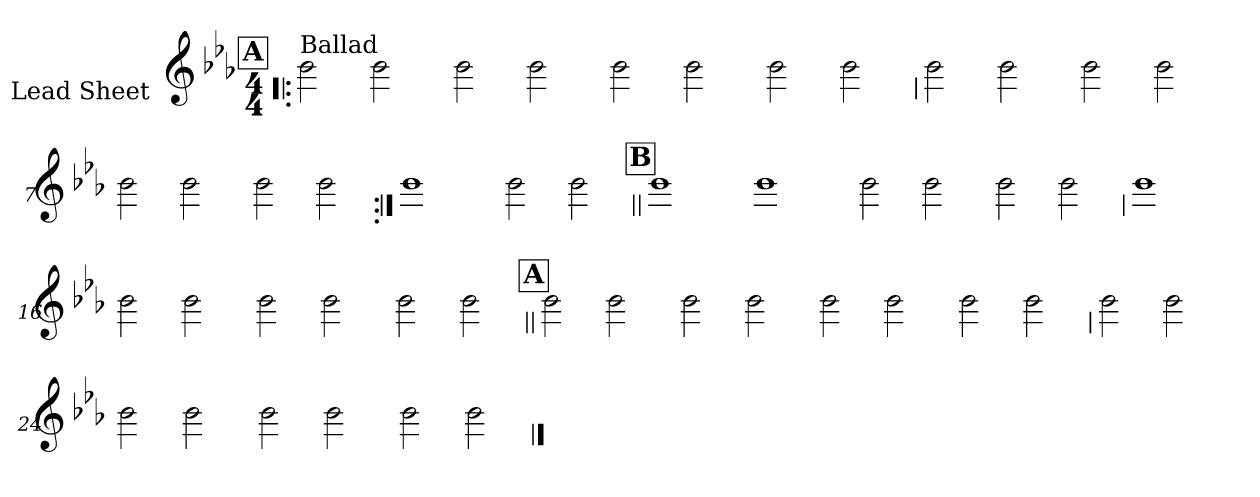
**kern
*part1
*staff1
*I"Lead Sheet
*stria0
*clefG2
*k[b-e-a-]
*E-:
*M4/4
!!LO:REH:place=s1:a:t=A
=1!|:
!LO:TX:a:t=Ballad
2b-
2b-
=2-
2b-
2b-
=3-
2b-
2b-
=4-
2b-
2b-
!!LO:LB:g=z
=5
2b-
2b-
=6-
2b-
2b-
=7-
2b-
2b-
=8-
2b-
2b-
!!LO:LB:g=z
=9:|!
1b-
=10-
2b-
2b-
!!LO:LB:g=z
!!LO:REH:place=s1:a:t=B
=11||
1b-
=12-
1b-
=13-
2b-
2b-
=14-
2b-
2b-
!!LO:LB:g=z
=15
1b-
=16-
2b-
2b-
=17-
2b-
2b-
=18-
2b-
2b-
!!LO:LB:g=z
!!LO:REH:place=s1:a:t=A
=19||
2b-
2b-
=20-
2b-
2b-
=21-
2b-
2b-
=22-
2b-
2b-
!!LO:LB:g=z
=23
2b-
2b-
=24-
2b-
2b-
=25-
2b-
2b-
=26-
2b-
2b-
==
*-
